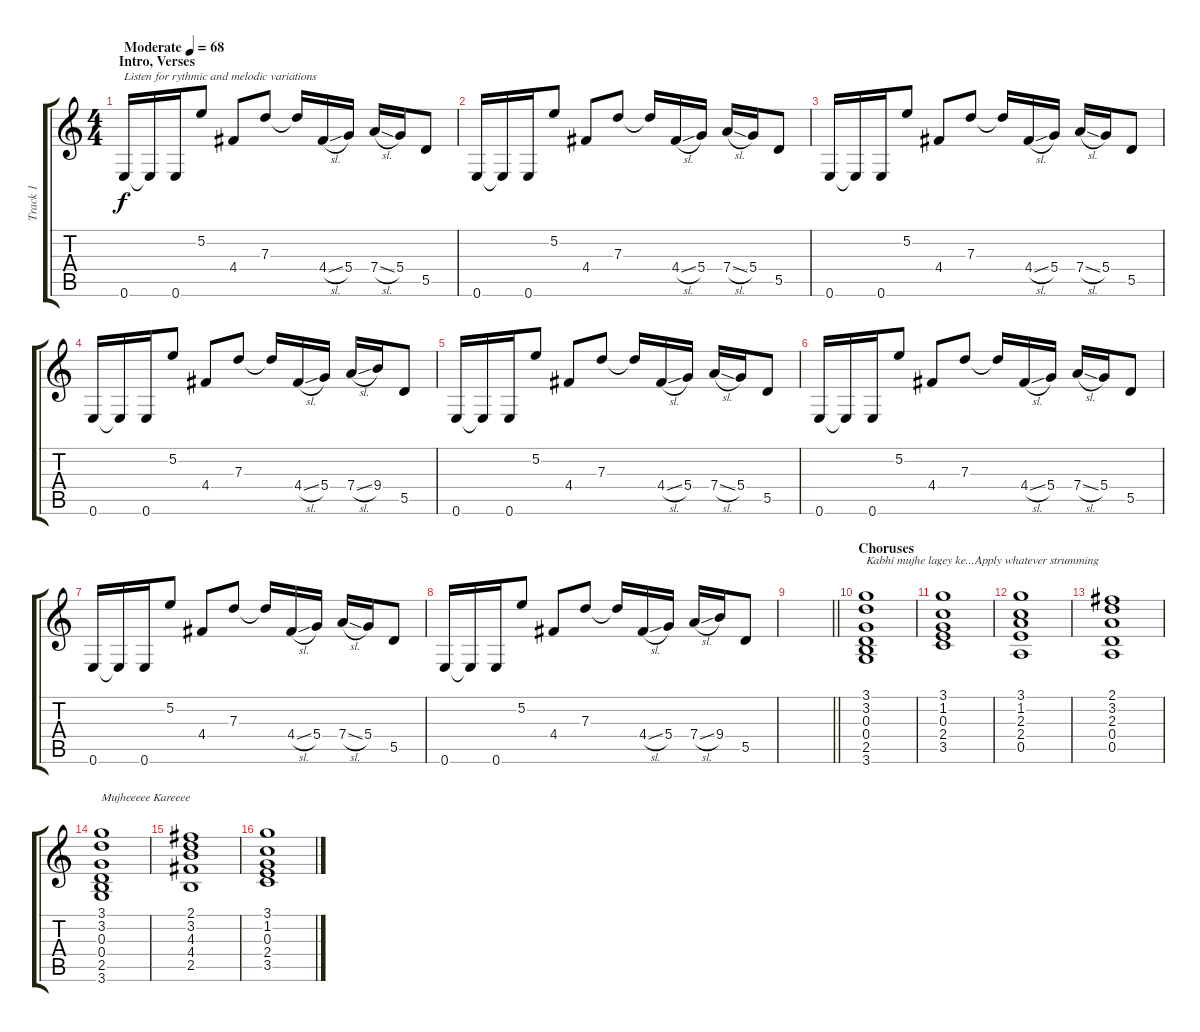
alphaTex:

\track ("Track 1" "Track 1") {instrument electricguitarjazz}
\staff {score tabs}
\tuning (E4 B3 G3 D3 A2 E2) {hide}
\ts (4 4)
\section ("" "Intro, Verses")
\tempo (68 "Moderate")
\clef g2
\ks c
0.6.16{txt "Listen for rythmic and melodic variations" dy f instrument electricguitarjazz} 0.6{t}.16 0.6.16 5.2.8 4.4.8 7.3.8 7.3{t}.16 4.4{sl}.16 5.4.16 7.4{sl}.16 5.4.16 5.5.8 |
0.6.16 0.6{t}.16 0.6.16 5.2.8 4.4.8 7.3.8 7.3{t}.16 4.4{sl}.16 5.4.16 7.4{sl}.16 5.4.16 5.5.8 |
0.6.16 0.6{t}.16 0.6.16 5.2.8 4.4.8 7.3.8 7.3{t}.16 4.4{sl}.16 5.4.16 7.4{sl}.16 5.4.16 5.5.8 |
0.6.16 0.6{t}.16 0.6.16 5.2.8 4.4.8 7.3.8 7.3{t}.16 4.4{sl}.16 5.4.16 7.4{sl}.16 9.4.16 5.5.8 |
0.6.16 0.6{t}.16 0.6.16 5.2.8 4.4.8 7.3.8 7.3{t}.16 4.4{sl}.16 5.4.16 7.4{sl}.16 5.4.16 5.5.8 |
0.6.16 0.6{t}.16 0.6.16 5.2.8 4.4.8 7.3.8 7.3{t}.16 4.4{sl}.16 5.4.16 7.4{sl}.16 5.4.16 5.5.8 |
0.6.16 0.6{t}.16 0.6.16 5.2.8 4.4.8 7.3.8 7.3{t}.16 4.4{sl}.16 5.4.16 7.4{sl}.16 5.4.16 5.5.8 |
0.6.16 0.6{t}.16 0.6.16 5.2.8 4.4.8 7.3.8 7.3{t}.16 4.4{sl}.16 5.4.16 7.4{sl}.16 9.4.16 5.5.8 |
\barLineRight lightlight
|
\section ("" "Choruses")
(3.1 3.2 0.3 0.4 2.5 3.6).1{txt "Kabhi mujhe lagey ke...Apply whatever strumming "} |
(3.1 1.2 0.3 2.4 3.5).1 |
(3.1 1.2 2.3 2.4 0.5).1 |
(2.1 3.2 2.3 0.4 0.5).1 |
(3.1 3.2 0.3 0.4 2.5 3.6).1{txt "Mujheeeee Kareeee"} |
(2.1 3.2 4.3 4.4 2.5).1 |
(3.1 1.2 0.3 2.4 3.5).1
